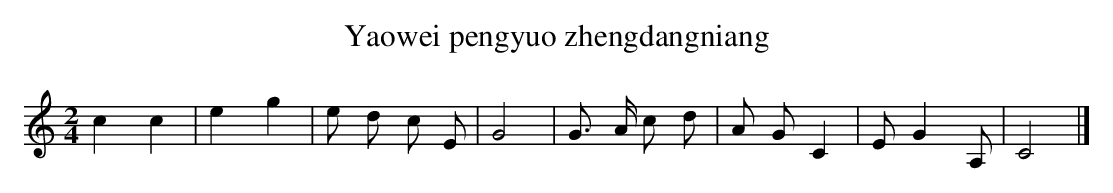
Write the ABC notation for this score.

X:1
T: Yaowei pengyuo zhengdangniang
L: 1/8
M: 2/4
K: C
c2c2 [I:setbarnb 1]|
e2g2 |
e d c E |
G4 |
G> A c d |
A GC2 |
EG2A, |
C4 |]
